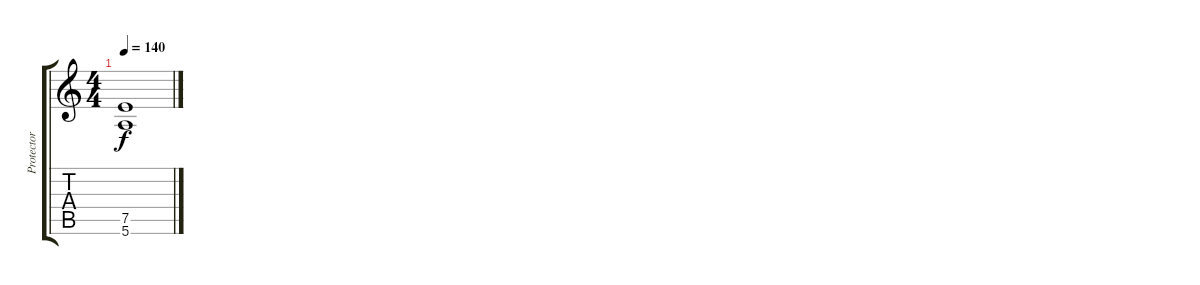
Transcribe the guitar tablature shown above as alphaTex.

\track ("Protector [2]" "Protector ") {instrument overdrivenguitar}
\staff {score tabs}
\tuning (E4 B3 G3 D3 A2 E2) {hide}
\ts (4 4)
\tempo 140
\clef g2
\ks c
(7.5{t} 5.6{t}).1{dy f}
